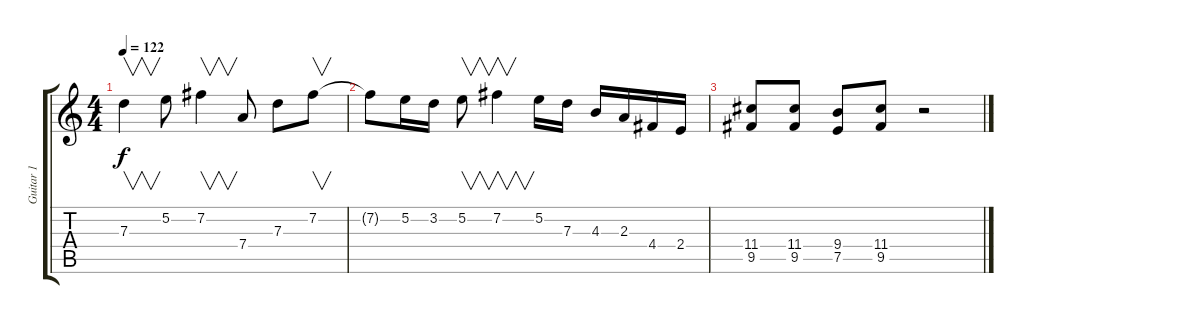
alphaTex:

\track ("Guitar 1" "Guitar 1") {instrument distortionguitar}
\staff {score tabs}
\tuning (E4 B3 G3 D3 A2 E2) {hide}
\ts (4 4)
\tempo 122
\clef g2
\ks c
7.3.4{v dy f} 5.2.8 7.2.4{v} 7.4.8 7.3.8 7.2.8{v} |
7.2{t}.8 5.2.16 3.2.16 5.2.8{v} 7.2.4{v} 5.2.16 7.3.16 4.3.16 2.3.16 4.4.16 2.4.16 |
(11.4 9.5).8 (11.4 9.5).8 (9.4 7.5).8 (11.4 9.5).8 r.2
